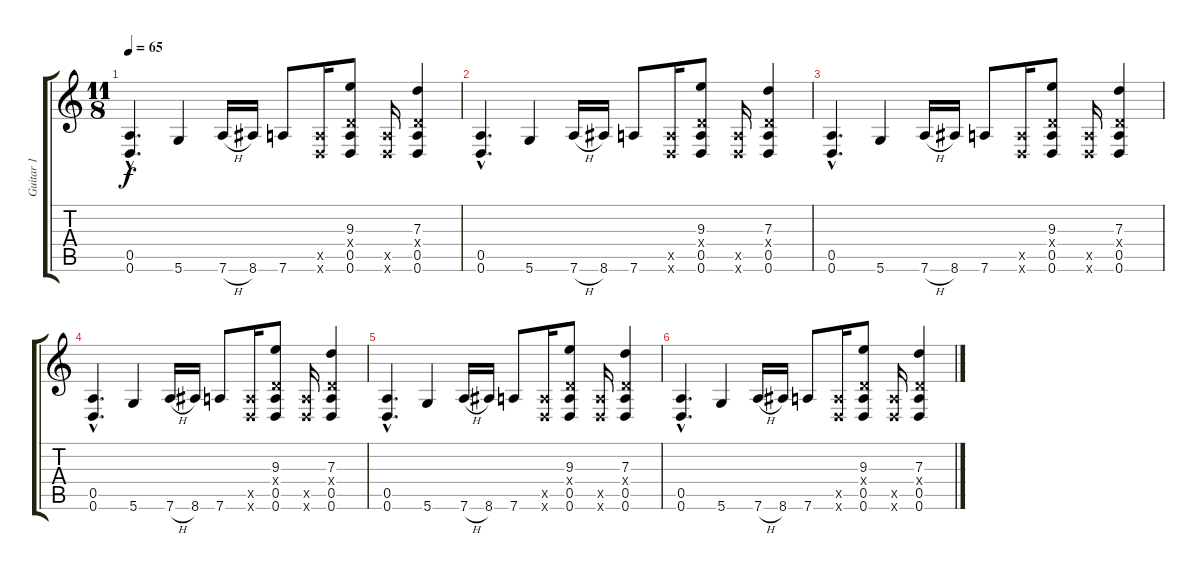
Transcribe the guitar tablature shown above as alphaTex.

\track ("Guitar 1" "Guitar 1") {instrument distortionguitar}
\staff {score tabs}
\tuning (E4 B3 G3 D3 A2 D2) {hide}
\ts (11 8)
\tempo 65
\clef g2
\ks c
(0.5{hac} 0.6{hac}).4{d dy f} 5.6.4 7.6{h}.16 8.6.16 7.6.8 (0.5{x} 0.6{x}).16 (9.3 0.4{x} 0.5 0.6).8 (0.5{x} 0.6{x}).16 (7.3 0.4{x} 0.5 0.6).4 |
(0.5{hac} 0.6{hac}).4{d} 5.6.4 7.6{h}.16 8.6.16 7.6.8 (0.5{x} 0.6{x}).16 (9.3 0.4{x} 0.5 0.6).8 (0.5{x} 0.6{x}).16 (7.3 0.4{x} 0.5 0.6).4 |
(0.5{hac} 0.6{hac}).4{d} 5.6.4 7.6{h}.16 8.6.16 7.6.8 (0.5{x} 0.6{x}).16 (9.3 0.4{x} 0.5 0.6).8 (0.5{x} 0.6{x}).16 (7.3 0.4{x} 0.5 0.6).4 |
(0.5{hac} 0.6{hac}).4{d} 5.6.4 7.6{h}.16 8.6.16 7.6.8 (0.5{x} 0.6{x}).16 (9.3 0.4{x} 0.5 0.6).8 (0.5{x} 0.6{x}).16 (7.3 0.4{x} 0.5 0.6).4 |
(0.5{hac} 0.6{hac}).4{d} 5.6.4 7.6{h}.16 8.6.16 7.6.8 (0.5{x} 0.6{x}).16 (9.3 0.4{x} 0.5 0.6).8 (0.5{x} 0.6{x}).16 (7.3 0.4{x} 0.5 0.6).4 |
(0.5{hac} 0.6{hac}).4{d} 5.6.4 7.6{h}.16 8.6.16 7.6.8 (0.5{x} 0.6{x}).16 (9.3 0.4{x} 0.5 0.6).8 (0.5{x} 0.6{x}).16 (7.3 0.4{x} 0.5 0.6).4
